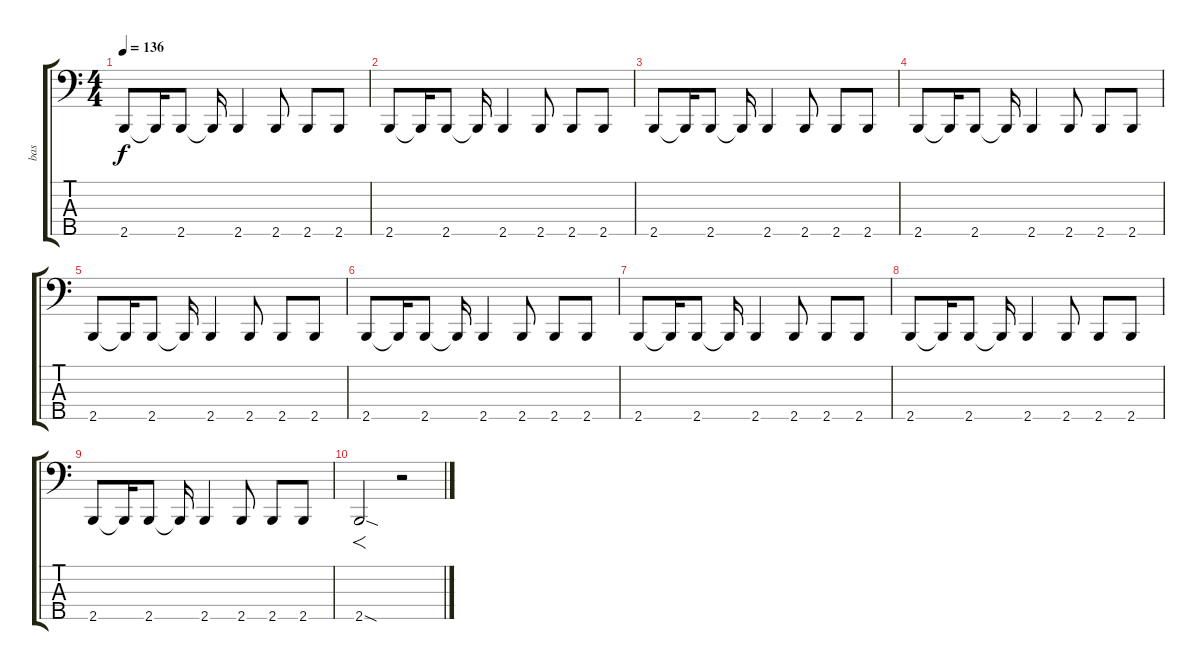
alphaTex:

\track ("bas" "bas") {instrument electricbassfinger}
\staff {score tabs}
\tuning (F2 C2 G1 D1 A0) {hide}
\ts (4 4)
\tempo 136
\clef f4
\ks c
2.5.8{dy f} 2.5{t}.16 2.5.8 2.5{t}.16 2.5.4 2.5.8 2.5.8 2.5.8 |
2.5.8 2.5{t}.16 2.5.8 2.5{t}.16 2.5.4 2.5.8 2.5.8 2.5.8 |
2.5.8 2.5{t}.16 2.5.8 2.5{t}.16 2.5.4 2.5.8 2.5.8 2.5.8 |
2.5.8 2.5{t}.16 2.5.8 2.5{t}.16 2.5.4 2.5.8 2.5.8 2.5.8 |
2.5.8 2.5{t}.16 2.5.8 2.5{t}.16 2.5.4 2.5.8 2.5.8 2.5.8 |
2.5.8 2.5{t}.16 2.5.8 2.5{t}.16 2.5.4 2.5.8 2.5.8 2.5.8 |
2.5.8 2.5{t}.16 2.5.8 2.5{t}.16 2.5.4 2.5.8 2.5.8 2.5.8 |
2.5.8 2.5{t}.16 2.5.8 2.5{t}.16 2.5.4 2.5.8 2.5.8 2.5.8 |
2.5.8 2.5{t}.16 2.5.8 2.5{t}.16 2.5.4 2.5.8 2.5.8 2.5.8 |
2.5{sod}.2{f} r.2
